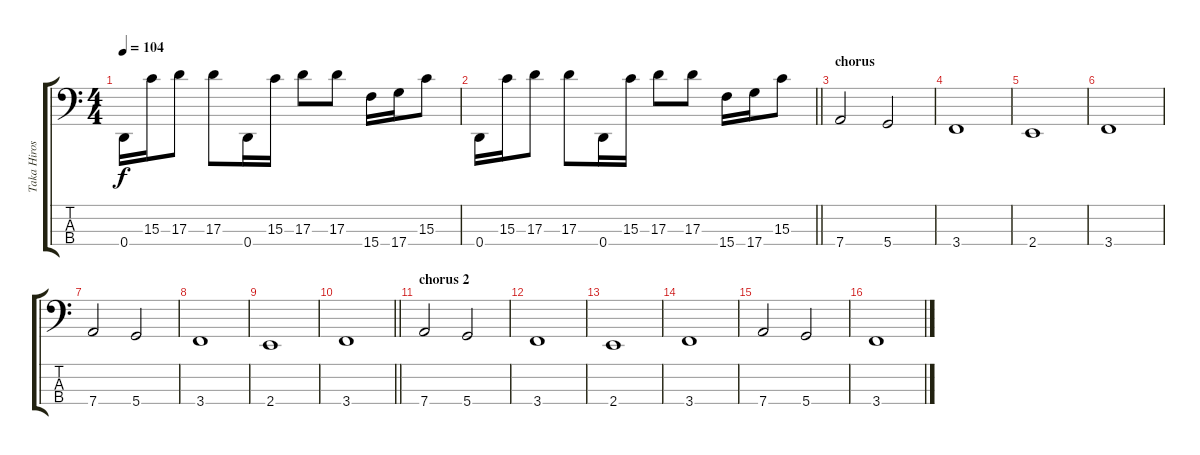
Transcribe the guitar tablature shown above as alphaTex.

\track ("Taka Hirose" "Taka Hiros") {instrument electricbassfinger}
\staff {score tabs}
\tuning (G2 D2 A1 D1) {hide}
\ts (4 4)
\tempo 104
\clef f4
\ks c
0.4.16{dy f} 15.3.16 17.3.8 17.3.8 0.4.16 15.3.16 17.3.8 17.3.8 15.4.16 17.4.16 15.3.8 |
\barLineRight lightlight
0.4.16 15.3.16 17.3.8 17.3.8 0.4.16 15.3.16 17.3.8 17.3.8 15.4.16 17.4.16 15.3.8 |
\section ("" "chorus")
7.4.2 5.4.2 |
3.4.1 |
2.4.1 |
3.4.1 |
7.4.2 5.4.2 |
3.4.1 |
2.4.1 |
\barLineRight lightlight
3.4.1 |
\section ("" "chorus 2")
7.4.2 5.4.2 |
3.4.1 |
2.4.1 |
3.4.1 |
7.4.2 5.4.2 |
3.4.1
